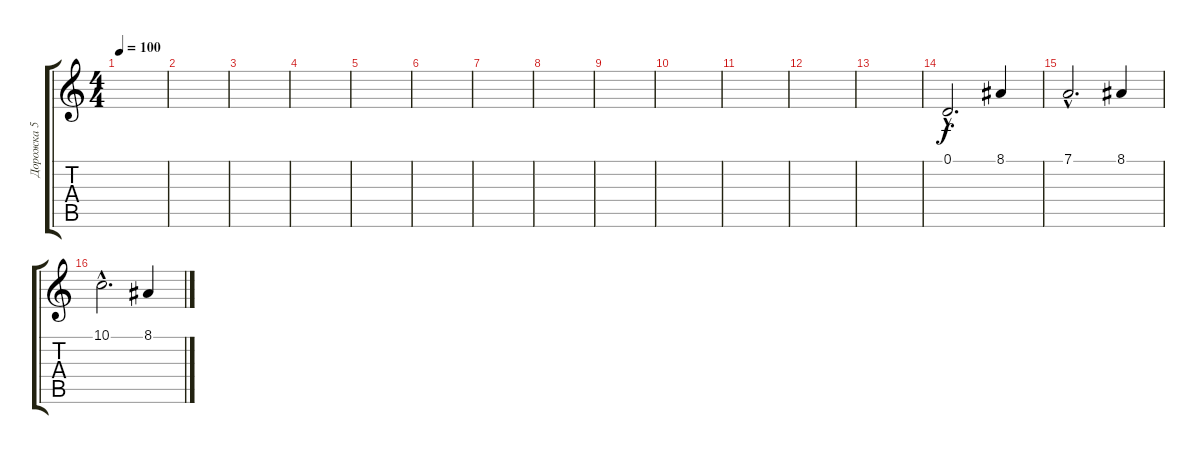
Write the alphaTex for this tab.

\track ("Дорожка 5" "Дорожка 5") {instrument choiraahs}
\staff {score tabs}
\tuning (D4 A3 F3 C3 G2 D2) {hide}
\ts (4 4)
\tempo 100
\clef g2
\ks c
|
|
|
|
|
|
|
|
|
|
|
|
|
0.1{hac}.2{d} 8.1.4 |
7.1{hac}.2{d} 8.1.4 |
10.1{hac}.2{d} 8.1.4
